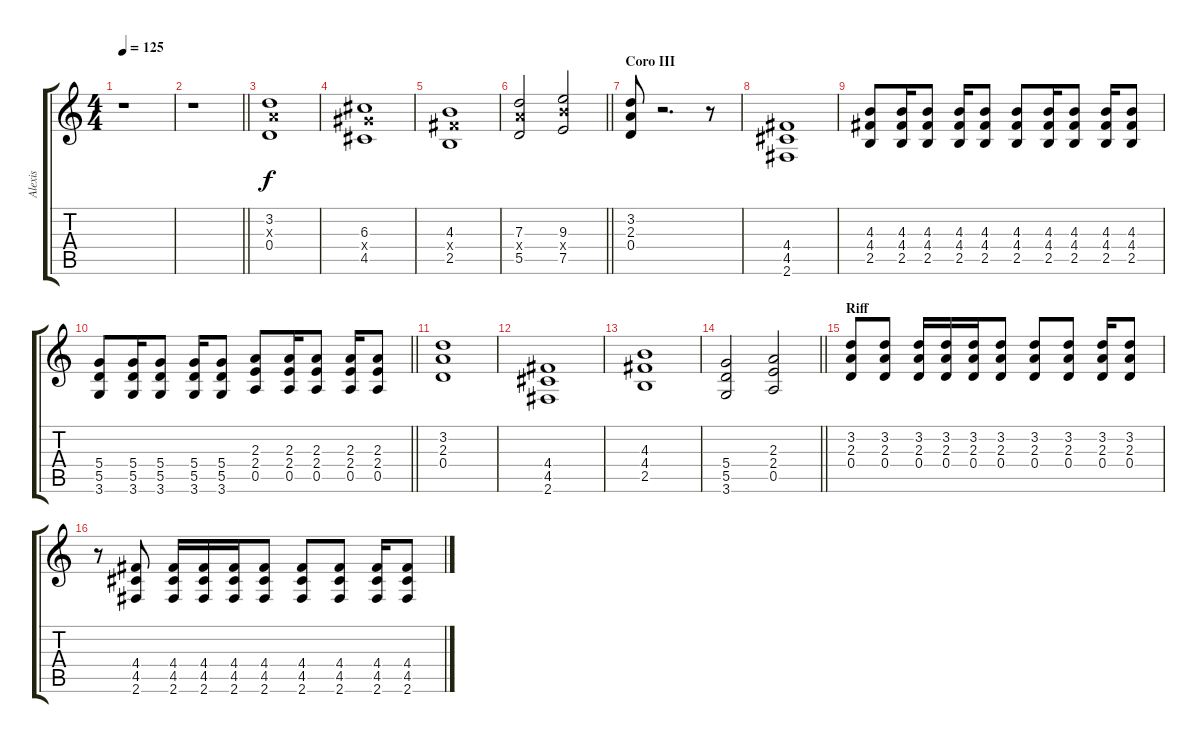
\track ("Alexis" "Alexis") {instrument distortionguitar}
\staff {score tabs}
\tuning (E4 B3 G3 D3 A2 E2) {hide}
\ts (4 4)
\tempo 125
\clef g2
\ks c
r.1{dy f} |
\barLineRight lightlight
r.1 |
(3.2 2.3{x} 0.4).1 |
(6.3 6.4{x} 4.5).1 |
(4.3 4.4{x} 2.5).1 |
\barLineRight lightlight
(7.3 7.4{x} 5.5).2 (9.3 9.4{x} 7.5).2 |
\section ("" "Coro III")
(3.2 2.3 0.4).8 r.2{d} r.8 |
(4.4 4.5 2.6).1 |
(4.3 4.4 2.5).8 (4.3 4.4 2.5).16 (4.3 4.4 2.5).8 (4.3 4.4 2.5).16 (4.3 4.4 2.5).8 (4.3 4.4 2.5).8 (4.3 4.4 2.5).16 (4.3 4.4 2.5).8 (4.3 4.4 2.5).16 (4.3 4.4 2.5).8 |
\barLineRight lightlight
(5.4 5.5 3.6).8 (5.4 5.5 3.6).16 (5.4 5.5 3.6).8 (5.4 5.5 3.6).16 (5.4 5.5 3.6).8 (2.3 2.4 0.5).8 (2.3 2.4 0.5).16 (2.3 2.4 0.5).8 (2.3 2.4 0.5).16 (2.3 2.4 0.5).8 |
(3.2 2.3 0.4).1{volume 10} |
(4.4 4.5 2.6).1 |
(4.3 4.4 2.5).1 |
\barLineRight lightlight
(5.4 5.5 3.6).2 (2.3 2.4 0.5).2 |
\section ("" "Riff")
(3.2 2.3 0.4).8 (3.2 2.3 0.4).8 (3.2 2.3 0.4).16 (3.2 2.3 0.4).16 (3.2 2.3 0.4).16 (3.2 2.3 0.4).8 (3.2 2.3 0.4).8 (3.2 2.3 0.4).8 (3.2 2.3 0.4).16 (3.2 2.3 0.4).8 |
r.8 (4.4 4.5 2.6).8 (4.4 4.5 2.6).16 (4.4 4.5 2.6).16 (4.4 4.5 2.6).16 (4.4 4.5 2.6).8 (4.4 4.5 2.6).8 (4.4 4.5 2.6).8 (4.4 4.5 2.6).16 (4.4 4.5 2.6).8
